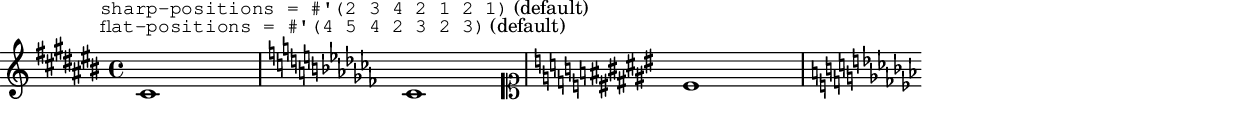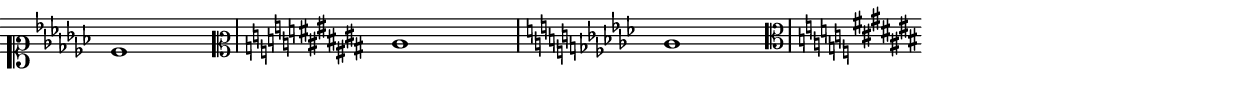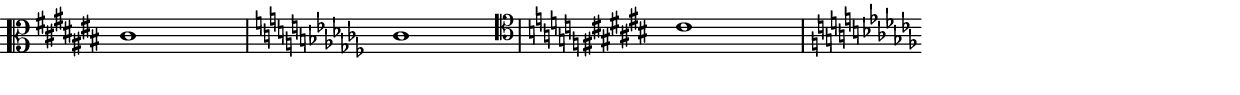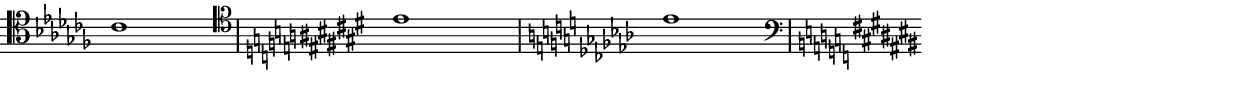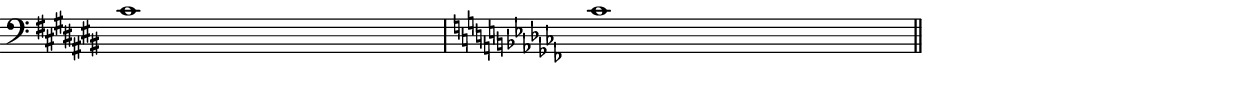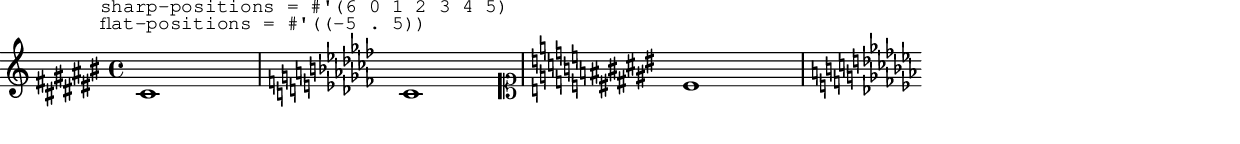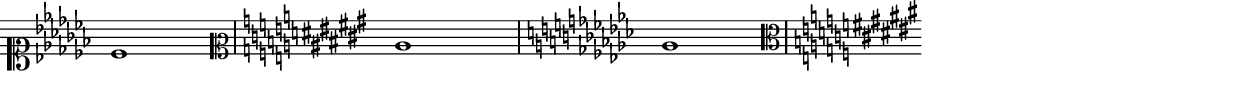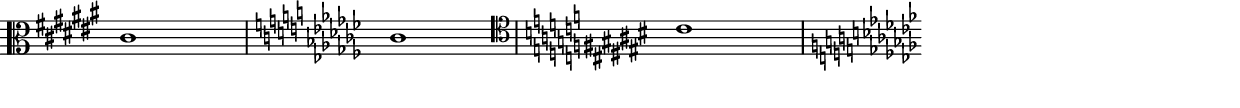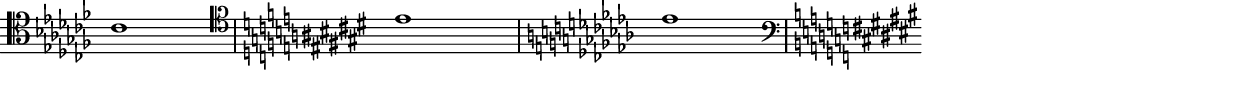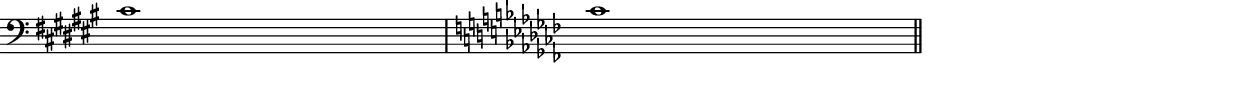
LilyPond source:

%% Generated by lilypond-book
%% Options: [exampleindent=10.16\mm,indent=0\mm,line-width=160\mm,paper-height=845.047\pt,paper-width=597.508\pt,papersize='(cons (* 597.508 pt) (* 845.047 pt))]
\include "lilypond-book-preamble.ly"


% ****************************************************************
% Start cut-&-pastable-section
% ****************************************************************

#(ly:set-option 'eps-box-padding 3.000000)



\paper {
  #(set-paper-size '(cons (* 597.508 pt) (* 845.047 pt)))
  indent = 0\mm
  line-width = 160\mm
  % offset the left padding, also add 1mm as lilypond creates cropped
  % images with a little space on the right
  line-width = #(- line-width (* mm  3.000000) (* mm 1))
}

\layout {
  
}




% ****************************************************************
% ly snippet:
% ****************************************************************
\sourcefilename "/lilypond-2.27.0/input/regression/key-clefs.ly"
\sourcefileline 0
\version "2.23.14"

\header {
  texidoc = "Each clef has its own accidental placing rules, which can be
adjusted using @code{sharp-positions} and @code{flat-positions}."
}


#(set-global-staff-size 16)

music = \relative {
  % \clef french % same as octavated bass
  \clef violin
  \key cis \major cis'1 |
  \key ces \major ces |

  \clef soprano
  \key cis \major cis | \break
  \key ces \major ces |

  \clef mezzosoprano
  \key cis \major cis |
  \key ces \major ces | \break

  \clef alto
  \key cis \major cis |
  \key ces \major ces |

  \clef tenor
  \key cis \major cis | \break
  \key ces \major ces |

  \clef baritone
  \key cis \major cis |
  \key ces \major ces | \break

  \clef bass
  \key cis \major cis |
  \key ces \major ces \bar "||" \break
}

{
  \textMark \markup \column {
    \line { \typewriter "sharp-positions = #'(2 3 4 2 1 2 1)" (default) }
    \line { \typewriter "flat-positions = #'(4 5 4 2 3 2 3)" (default) } }
  \music
}

{
  \override Staff.KeySignature.sharp-positions = #'(6 0 1 2 3 4 5)
  \override Staff.KeyCancellation.sharp-positions = #'(6 0 1 2 3 4 5)
  \override Staff.KeySignature.flat-positions = #'((-5 . 5))
  \override Staff.KeyCancellation.flat-positions = #'((-5 . 5))

  \textMark \markup \column {
    { \typewriter "sharp-positions = #'(6 0 1 2 3 4 5)" }
    { \typewriter "flat-positions = #'((-5 . 5))" } }
  \music
}



% ****************************************************************
% end ly snippet
% ****************************************************************
